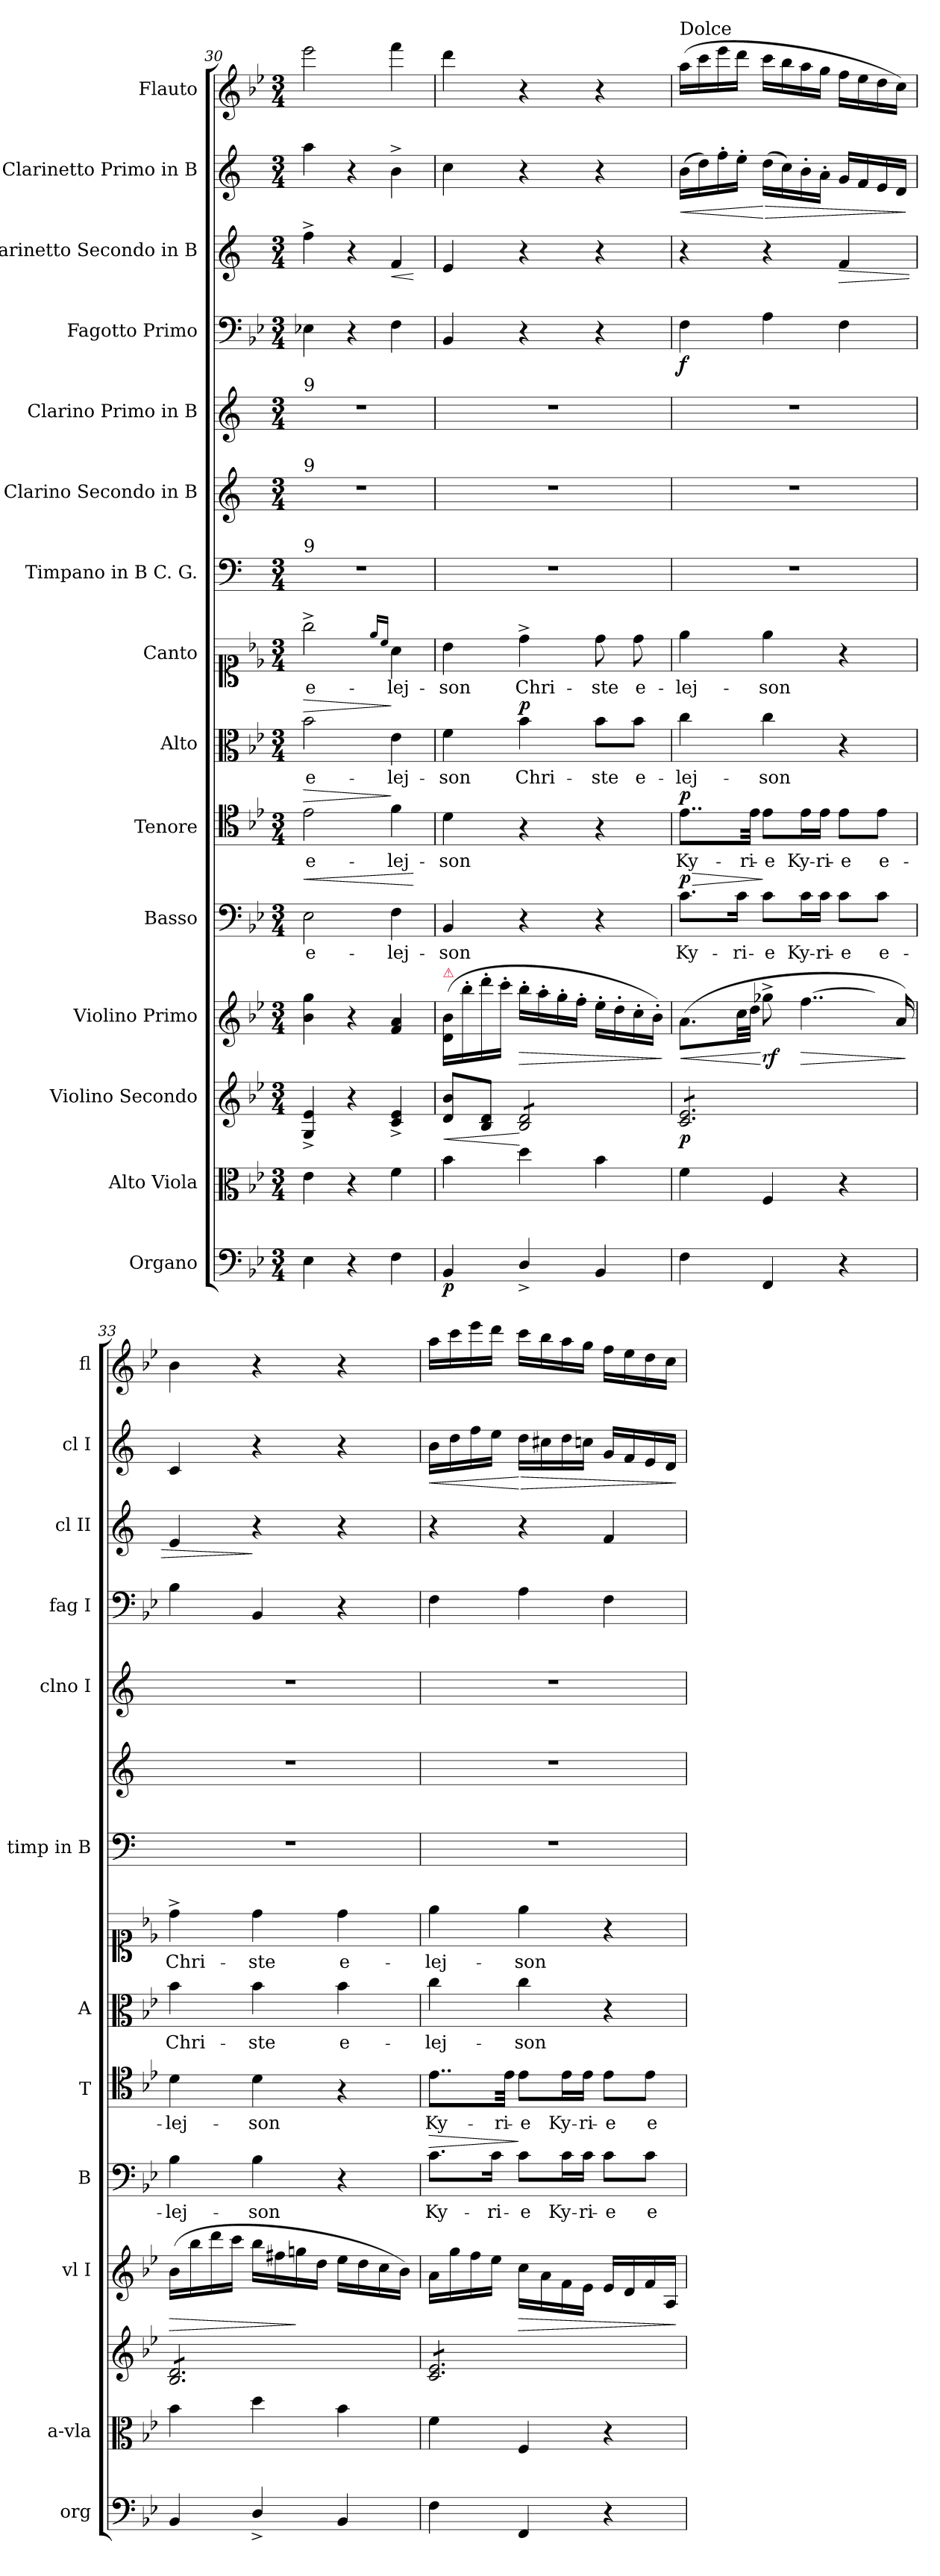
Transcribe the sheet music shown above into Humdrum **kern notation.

**kern	**dynam	**kern	**kern	**dynam	**kern	**dynam	**kern	**text	**dynam	**kern	**text	**dynam	**kern	**text	**dynam	**kern	**text	**kern	**kern	**kern	**kern	**dynam	**kern	**dynam	**kern	**dynam	**kern
*part15	*part15	*part14	*part13	*part13	*part12	*part12	*part11	*part11	*part11	*part10	*part10	*part10	*part9	*part9	*part9	*part8	*part8	*part7	*part6	*part5	*part4	*part4	*part3	*part3	*part2	*part2	*part1
*staff15	*staff15	*staff14	*staff13	*staff13	*staff12	*staff12	*staff11	*staff11	*staff11	*staff10	*staff10	*staff10	*staff9	*staff9	*staff9	*staff8	*staff8	*staff7	*staff6	*staff5	*staff4	*staff4	*staff3	*staff3	*staff2	*staff2	*staff1
*I"Organo	*	*I"Alto Viola	*I"Violino Secondo	*	*I"Violino Primo	*	*I"Basso	*	*	*I"Tenore	*	*	*I"Alto	*	*	*I"Canto	*	*I"Timpano in B C. G.	*I"Clarino Secondo in B	*I"Clarino Primo in B	*I"Fagotto Primo	*	*I"Clarinetto Secondo in B	*	*I"Clarinetto Primo in B	*	*I"Flauto
*I'org	*	*I'a-vla	*	*	*I'vl I	*	*I'B	*	*	*I'T	*	*	*I'A	*	*	*	*	*I'timp in B	*	*I'clno I	*I'fag I	*	*I'cl II	*	*I'cl I	*	*I'fl
*clefF4	*	*clefC3	*clefG2	*	*clefG2	*	*clefF4	*	*	*clefC4	*	*	*clefC3	*	*	*clefC1	*	*clefF4	*clefG2	*clefG2	*clefF4	*	*clefG2	*	*clefG2	*	*clefG2
*	*	*	*	*	*	*	*	*	*	*	*	*	*	*	*	*	*	*ITrd1c2	*ITrd1c2	*ITrd1c2	*	*	*ITrd1c2	*	*ITrd1c2	*	*
*k[b-e-]	*	*k[b-e-]	*k[b-e-]	*	*k[b-e-]	*	*k[b-e-]	*	*	*k[b-e-]	*	*	*k[b-e-]	*	*	*k[b-e-]	*	*k[b-e-]	*k[b-e-]	*k[b-e-]	*k[b-e-]	*	*k[b-e-]	*	*k[b-e-]	*	*k[b-e-]
*B-:	*	*B-:	*B-:	*	*B-:	*	*B-:	*	*	*B-:	*	*	*B-:	*	*	*B-:	*	*B-:	*B-:	*B-:	*B-:	*	*B-:	*	*B-:	*	*B-:
*M3/4	*	*M3/4	*M3/4	*	*M3/4	*	*M3/4	*	*	*M3/4	*	*	*M3/4	*	*	*M3/4	*	*M3/4	*M3/4	*M3/4	*M3/4	*	*M3/4	*	*M3/4	*	*M3/4
=30	=30	=30	=30	=30	=30	=30	=30	=30	=30	=30	=30	=30	=30	=30	=30	=30	=30	=30	=30	=30	=30	=30	=30	=30	=30	=30	=30
!	!	!	!	!	!	!	!	!	!	!	!	!	!	!	!	!	!	!	!	!LO:TX:a:t=9	!	!	!	!	!	!	!
!	!	!	!	!	!	!	!	!	!	!	!	!	!	!	!	!	!	!	!LO:TX:a:t=9	!	!	!	!	!	!	!	!
!	!	!	!	!	!	!	!	!	!	!	!	!	!	!	!	!	!	!LO:TX:a:t=9	!	!	!	!	!	!	!	!	!
!	!	!	!	!LO:DY:b	!	!	!	!	!LO:HP:a	!	!	!LO:HP:a	!	!	!LO:HP:a	!	!	!	!	!	!	!	!	!	!	!	!
4E-\	.	4e-\	4G^/ 4e-^/	fo	4b-\ 4gg\	.	2E-\	e-	<	2e-\	e-	>	2b-\	e-	>	2gg^\	e-	2.r	2.r	2.r	4E-X\	.	4ee-^\	.	4gg\	.	2eee-\
4r	.	4r	4r	.	4r	.	.	.	.	.	.	.	.	.	.	.	.	.	.	.	4r	.	4r	.	4r	.	.
.	.	.	.	.	.	.	.	.	.	.	.	.	.	.	.	16qqee-/LL	.	.	.	.	.	.	.	.	.	.	.
.	.	.	.	.	.	.	.	.	.	.	.	.	.	.	.	16qqcc/JJ	.	.	.	.	.	.	.	.	.	.	.
!	!	!	!	!	!	!	!	!	!	!	!	!	!	!	!	!	!	!	!	!	!	!	!	!LO:HP:b	!	!	!
4F\	.	4f\	4c^/ 4e-^/	.	4f/ 4a/	.	4F\	-lej-	.	4f\	-lej-	]	4e-\	-lej-	]	4a\	-lej-	.	.	.	4F\	.	4e-/	<	4a^\	.	4fff\
.	.	.	.	.	.	.	.	.	[	.	.	.	.	.	.	.	.	.	.	.	.	.	.	[	.	.	.
=31	=31	=31	=31	=31	=31	=31	=31	=31	=31	=31	=31	=31	=31	=31	=31	=31	=31	=31	=31	=31	=31	=31	=31	=31	=31	=31	=31
!	!	!	!	!	!LO:TX:a:color=crimson:t=⚠	!	!	!	!	!	!	!	!	!	!	!	!	!	!	!	!	!	!	!	!	!	!
!	!	!	!	!LO:HP:b	!	!	!	!	!	!	!	!	!	!	!	!	!	!	!	!	!	!	!	!	!	!	!
4BB-/	p	4b-\	8d/ 8b-/L	<	(16d\ 16b-\LL	.	4BB-/	-son	.	4d\	-son	.	4f\	-son	.	4b-\	-son	2.r	2.r	2.r	4BB-/	.	4d/	.	4b-\	.	4ddd\
.	.	.	.	.	16bb-'\	.	.	.	.	.	.	.	.	.	.	.	.	.	.	.	.	.	.	.	.	.	.
.	.	.	8B-/ 8d/J	.	16ddd'\	.	.	.	.	.	.	.	.	.	.	.	.	.	.	.	.	.	.	.	.	.	.
.	.	.	.	.	16ccc'\JJ	.	.	.	.	.	.	.	.	.	.	.	.	.	.	.	.	.	.	.	.	.	.
!	!	!	!	!	!	!LO:HP:b	!	!	!	!	!	!	!	!	!LO:DY:b	!	!	!	!	!	!	!	!	!	!	!	!
*	*	*	*tremolo	*	*	*	*	*	*	*	*	*	*	*	*	*	*	*	*	*	*	*	*	*	*	*	*
4D^/	.	4dd\	8B-/ 8d/L	[	16bb-'\LL	>	4r	.	.	4r	.	.	4b-\	Chri-	p.	4dd^\	Chri-	.	.	.	4r	.	4r	.	4r	.	4r
.	.	.	.	.	16aa'\	.	.	.	.	.	.	.	.	.	.	.	.	.	.	.	.	.	.	.	.	.	.
.	.	.	8B-/ 8d/	.	16gg'\	.	.	.	.	.	.	.	.	.	.	.	.	.	.	.	.	.	.	.	.	.	.
.	.	.	.	.	16ff'\JJ	.	.	.	.	.	.	.	.	.	.	.	.	.	.	.	.	.	.	.	.	.	.
4BB-/	.	4b-\	8B-/ 8d/	.	16ee-'\LL	.	4r	.	.	4r	.	.	8b-\L	-ste	.	8dd\	-ste	.	.	.	4r	.	4r	.	4r	.	4r
.	.	.	.	.	16dd'\	.	.	.	.	.	.	.	.	.	.	.	.	.	.	.	.	.	.	.	.	.	.
.	.	.	8B-/ 8d/J	.	16cc'\	.	.	.	.	.	.	.	8b-\J	e-	.	8dd\	e-	.	.	.	.	.	.	.	.	.	.
.	.	.	.	.	16b-'\JJ)	.	.	.	.	.	.	.	.	.	.	.	.	.	.	.	.	.	.	.	.	.	.
.	.	.	.	.	.	]	.	.	.	.	.	.	.	.	.	.	.	.	.	.	.	.	.	.	.	.	.
=32	=32	=32	=32	=32	=32	=32	=32	=32	=32	=32	=32	=32	=32	=32	=32	=32	=32	=32	=32	=32	=32	=32	=32	=32	=32	=32	=32
!	!	!	!	!	!	!	!	!	!	!	!	!	!	!	!	!	!	!	!	!	!	!	!	!	!	!	!LO:TX:a:t=Dolce
!	!	!	!	!	!	!LO:HP:b	!	!	!LO:HP:a	!	!	!	!	!	!	!	!	!	!	!	!	!	!	!	!	!LO:HP:b	!
!	!	!	!	!	!	!	!	!	!LO:DY:n=1:b	!	!	!LO:DY:b	!	!	!	!	!	!	!	!	!	!	!	!	!	!	!
4F\	.	4f\	8c/ 8e-/L	p	(8.a\L	<	8.c\L	Ky-	> p.	8..e-\L	Ky-	p.	4cc\	-lej-	.	4ee-\	-lej-	2.r	2.r	2.r	4F\	f	4r	.	(16a\LL	<	(16aa\LL
.	.	.	.	.	.	.	.	.	.	.	.	.	.	.	.	.	.	.	.	.	.	.	.	.	16cc\)	.	16ccc\
.	.	.	8c/ 8e-/	.	.	.	.	.	.	.	.	.	.	.	.	.	.	.	.	.	.	.	.	.	16ee-'\	.	16eee-\
.	.	.	.	.	32cc\LL	.	16c\Jk	-ri-	.	.	.	.	.	.	.	.	.	.	.	.	.	.	.	.	16dd'\JJ	.	16ddd\JJ
.	.	.	.	.	32dd\JJJ	.	.	.	.	32e-\Jkk	-ri-	.	.	.	.	.	.	.	.	.	.	.	.	.	.	.	.
!	!	!	!	!	!	!	!	!	!	!	!	!	!	!	!	!	!	!	!	!	!	!	!	!	!	!LO:HP:n=1:b	!
4FF/	.	4F/	8c/ 8e-/	.	8gg-X^\	[ rf	8c\L	-e	]	8e-\L	-e	.	4cc\	-son	.	4ee-\	-son	.	.	.	4A\	.	4r	.	(16cc\LL	[ >	16ccc\LL
.	.	.	.	.	.	.	.	.	.	.	.	.	.	.	.	.	.	.	.	.	.	.	.	.	16b-\)	.	16bb-\
!	!	!	!	!	!LO:N:vis=4..	!LO:HP:b	!	!	!	!	!	!	!	!	!	!	!	!	!	!	!	!	!	!	!	!	!
.	.	.	8c/ 8e-/	.	[4ff\	>	16c\L	Ky-	.	16e-\L	Ky-	.	.	.	.	.	.	.	.	.	.	.	.	.	16a'\	.	16aa\
.	.	.	.	.	.	.	16c\JJ	-ri-	.	16e-\JJ	-ri-	.	.	.	.	.	.	.	.	.	.	.	.	.	16g'\JJ	.	16gg\JJ
!	!	!	!	!	!	!	!	!	!	!	!	!	!	!	!	!	!	!	!	!	!	!	!	!LO:HP:b	!	!	!
4r	.	4r	8c/ 8e-/	.	.	.	8c\L	-e	.	8e-\L	-e	.	4r	.	.	4r	.	.	.	.	4F\	.	4e-/	>	16f/LL	.	16ff\LL
.	.	.	.	.	.	.	.	.	.	.	.	.	.	.	.	.	.	.	.	.	.	.	.	.	16e-/	.	16ee-\
.	.	.	8c/ 8e-/J	.	16ff\yy]	.	8c\J	e-	.	8e-\J	e-	.	.	.	.	.	.	.	.	.	.	.	.	.	16d/	.	16dd\
.	.	.	.	.	16a/)	.	.	.	.	.	.	.	.	.	.	.	.	.	.	.	.	.	.	.	16c/JJ	.	16cc\JJ)
.	.	.	.	.	.	]	.	.	.	.	.	.	.	.	.	.	.	.	.	.	.	.	.	.	.	]	.
=33	=33	=33	=33	=33	=33	=33	=33	=33	=33	=33	=33	=33	=33	=33	=33	=33	=33	=33	=33	=33	=33	=33	=33	=33	=33	=33	=33
!	!	!	!	!	!	!LO:HP:b	!	!	!	!	!	!	!	!LO:LY:i	!	!	!	!	!	!	!	!	!	!	!	!	!
4BB-/	.	4b-\	8B-/ 8d/L	.	(16b-\LL	>	4B-\	-lej-	.	4d\	-lej-	.	4b-\	Chri-	.	4dd^\	Chri-	2.r	2.r	2.r	4B-\	.	4d/	.	4B-/	.	4b-\
.	.	.	.	.	16bb-\	.	.	.	.	.	.	.	.	.	.	.	.	.	.	.	.	.	.	.	.	.	.
.	.	.	8B-/ 8d/	.	16ddd\	.	.	.	.	.	.	.	.	.	.	.	.	.	.	.	.	.	.	.	.	.	.
.	.	.	.	.	16ccc\JJ	.	.	.	.	.	.	.	.	.	.	.	.	.	.	.	.	.	.	.	.	.	.
!	!	!	!	!	!	!	!	!	!	!	!	!	!	!LO:LY:i	!	!	!	!	!	!	!	!	!	!	!	!	!
4D^/	.	4dd\	8B-/ 8d/	.	16bb-\LL	.	4B-\	-son	.	4d\	-son	.	4b-\	-ste	.	4dd\	-ste	.	.	.	4BB-/	.	4r	]	4r	.	4r
.	.	.	.	.	16ff#X\	.	.	.	.	.	.	.	.	.	.	.	.	.	.	.	.	.	.	.	.	.	.
.	.	.	8B-/ 8d/	.	16ggn\	]	.	.	.	.	.	.	.	.	.	.	.	.	.	.	.	.	.	.	.	.	.
.	.	.	.	.	16dd\JJ	.	.	.	.	.	.	.	.	.	.	.	.	.	.	.	.	.	.	.	.	.	.
!	!	!	!	!	!	!	!	!	!	!	!	!	!	!LO:LY:i	!	!	!	!	!	!	!	!	!	!	!	!	!
4BB-/	.	4b-\	8B-/ 8d/	.	16ee-\LL	.	4r	.	.	4r	.	.	4b-\	e-	.	4dd\	e-	.	.	.	4r	.	4r	.	4r	.	4r
.	.	.	.	.	16dd\	.	.	.	.	.	.	.	.	.	.	.	.	.	.	.	.	.	.	.	.	.	.
.	.	.	8B-/ 8d/J	.	16cc\	.	.	.	.	.	.	.	.	.	.	.	.	.	.	.	.	.	.	.	.	.	.
.	.	.	.	.	16b-\JJ)	.	.	.	.	.	.	.	.	.	.	.	.	.	.	.	.	.	.	.	.	.	.
=34	=34	=34	=34	=34	=34	=34	=34	=34	=34	=34	=34	=34	=34	=34	=34	=34	=34	=34	=34	=34	=34	=34	=34	=34	=34	=34	=34
!	!	!	!	!	!	!	!	!	!LO:HP:a	!	!	!	!	!LO:LY:i	!	!	!	!	!	!	!	!	!	!	!	!LO:HP:b	!
4F\	.	4f\	8c/ 8e-/L	.	16a\LL	.	8.c\L	Ky-	>	8..e-\L	Ky-	.	4cc\	-lej-	.	4ee-\	-lej-	2.r	2.r	2.r	4F\	.	4r	.	16a\LL	<	16aa\LL
.	.	.	.	.	16gg\	.	.	.	.	.	.	.	.	.	.	.	.	.	.	.	.	.	.	.	16cc\	.	16ccc\
.	.	.	8c/ 8e-/	.	16ff\	.	.	.	.	.	.	.	.	.	.	.	.	.	.	.	.	.	.	.	16ee-\	.	16eee-\
.	.	.	.	.	16ee-\JJ	.	16c\Jk	-ri-	.	.	.	.	.	.	.	.	.	.	.	.	.	.	.	.	16dd\JJ	.	16ddd\JJ
.	.	.	.	.	.	.	.	.	.	32e-\Jkk	-ri-	.	.	.	.	.	.	.	.	.	.	.	.	.	.	.	.
!	!	!	!	!	!	!LO:HP:b	!	!	!	!	!	!	!	!LO:LY:i	!	!	!	!	!	!	!	!	!	!	!	!LO:HP:n=1:b	!
4FF/	.	4F/	8c/ 8e-/	.	16cc\LL	>	8c\L	-e	]	8e-\L	-e	.	4cc\	-son	.	4ee-\	-son	.	.	.	4A\	.	4r	.	16cc\LL	[ >	16ccc\LL
.	.	.	.	.	16a\	.	.	.	.	.	.	.	.	.	.	.	.	.	.	.	.	.	.	.	16bn\	.	16bb-\
.	.	.	8c/ 8e-/	.	16f\	.	16c\L	Ky-	.	16e-\L	Ky-	.	.	.	.	.	.	.	.	.	.	.	.	.	16cc\	.	16aa\
.	.	.	.	.	16e-\JJ	.	16c\JJ	-ri-	.	16e-\JJ	-ri-	.	.	.	.	.	.	.	.	.	.	.	.	.	16b-X\JJ	.	16gg\JJ
4r	.	4r	8c/ 8e-/	.	16e-/LL	.	8c\L	-e	.	8e-\L	-e	.	4r	.	.	4r	.	.	.	.	4F\	.	4e-/	.	16f/LL	.	16ff\LL
.	.	.	.	.	16d/	.	.	.	.	.	.	.	.	.	.	.	.	.	.	.	.	.	.	.	16e-/	.	16ee-\
.	.	.	8c/ 8e-/J	.	16f/	.	8c\J	e-	.	8e-\J	e-	.	.	.	.	.	.	.	.	.	.	.	.	.	16d/	.	16dd\
*	*	*	*Xtremolo	*	*	*	*	*	*	*	*	*	*	*	*	*	*	*	*	*	*	*	*	*	*	*	*
.	.	.	.	.	16A/JJ	.	.	.	.	.	.	.	.	.	.	.	.	.	.	.	.	.	.	.	16c/JJ	.	16cc\JJ
.	.	.	.	.	.	]	.	.	.	.	.	.	.	.	.	.	.	.	.	.	.	.	.	.	.	]	.
=	=	=	=	=	=	=	=	=	=	=	=	=	=	=	=	=	=	=	=	=	=	=	=	=	=	=	=
*-	*-	*-	*-	*-	*-	*-	*-	*-	*-	*-	*-	*-	*-	*-	*-	*-	*-	*-	*-	*-	*-	*-	*-	*-	*-	*-	*-
